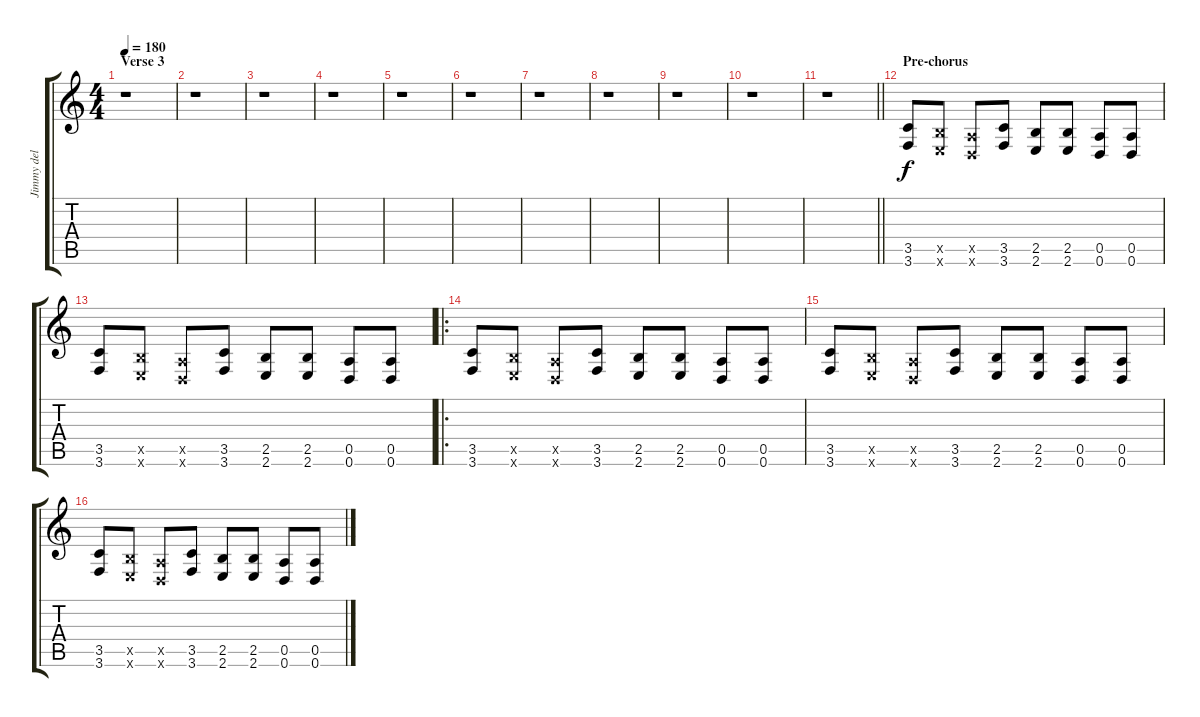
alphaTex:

\track ("Jimmy del Rivo / Lead guitar" "Jimmy del ") {instrument distortionguitar}
\staff {score tabs}
\tuning (D4 A3 Gb3 D3 A2 D2) {hide}
\ts (4 4)
\section ("" "Verse 3")
\tempo 180
\clef g2
\ks c
r.1{dy f} |
r.1 |
r.1 |
r.1 |
r.1 |
r.1 |
r.1 |
r.1 |
r.1 |
r.1 |
\barLineRight lightlight
r.1 |
\section ("" "Pre-chorus")
(3.5 3.6).8 (2.5{x} 2.6{x}).8 (0.5{x} 0.6{x}).8 (3.5 3.6).8 (2.5 2.6).8 (2.5 2.6).8 (0.5 0.6).8 (0.5 0.6).8 |
(3.5 3.6).8 (2.5{x} 2.6{x}).8 (0.5{x} 0.6{x}).8 (3.5 3.6).8 (2.5 2.6).8 (2.5 2.6).8 (0.5 0.6).8 (0.5 0.6).8 |
\ro
(3.5 3.6).8 (2.5{x} 2.6{x}).8 (0.5{x} 0.6{x}).8 (3.5 3.6).8 (2.5 2.6).8 (2.5 2.6).8 (0.5 0.6).8 (0.5 0.6).8 |
(3.5 3.6).8 (2.5{x} 2.6{x}).8 (0.5{x} 0.6{x}).8 (3.5 3.6).8 (2.5 2.6).8 (2.5 2.6).8 (0.5 0.6).8 (0.5 0.6).8 |
(3.5 3.6).8 (2.5{x} 2.6{x}).8 (0.5{x} 0.6{x}).8 (3.5 3.6).8 (2.5 2.6).8 (2.5 2.6).8 (0.5 0.6).8 (0.5 0.6).8
